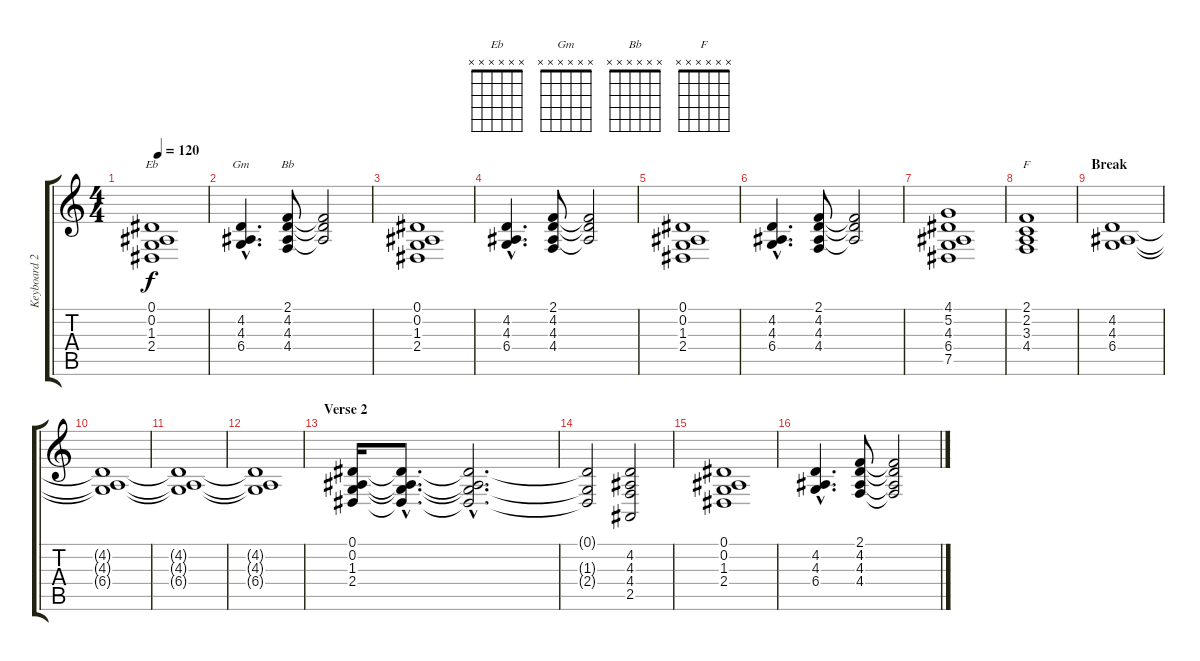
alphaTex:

\track ("Keyboard 2" "Keyboard 2") {instrument pad2warm}
\staff {score tabs}
\tuning (Eb4 Bb3 Gb3 Db3 Ab2 Eb2) {hide}
\chord ("Eb" x x x x x x)
\chord ("Gm" x x x x x x)
\chord ("Bb" x x x x x x)
\chord ("F" x x x x x x)
\ts (4 4)
\tempo 120
\clef g2
\ks c
(0.1 0.2 1.3 2.4).1{ch "Eb" dy f} |
(4.2{hac} 4.3{hac} 6.4{hac}).4{d ch "Gm"} (2.1 4.2 4.3 4.4).8{ch "Bb"} (2.1{t} 4.2{t} 4.3{t}).2 |
(0.1 0.2 1.3 2.4).1 |
(4.2{hac} 4.3{hac} 6.4{hac}).4{d} (2.1 4.2 4.3 4.4).8 (2.1{t} 4.2{t} 4.3{t}).2 |
(0.1 0.2 1.3 2.4).1 |
(4.2{hac} 4.3{hac} 6.4{hac}).4{d} (2.1 4.2 4.3 4.4).8 (2.1{t} 4.2{t} 4.3{t}).2 |
(4.1 5.2 4.3 6.4 7.5).1 |
(2.1 2.2 3.3 4.4).1{ch "F"} |
\section ("" "Break")
(4.2 4.3 6.4).1{volume 9} |
(4.2{t} 4.3{t} 6.4{t}).1 |
(4.2{t} 4.3{t} 6.4{t}).1 |
(4.2{t} 4.3{t} 6.4{t}).1 |
\section ("" "Verse 2")
(0.1 0.2 1.3 2.4).16{volume 3} (0.1{hac t} 0.2{hac t} 1.3{hac t} 2.4{hac t}).8{d volume 7} (0.1{hac t} 0.2{hac t} 1.3{hac t} 2.4{hac t}).2{d} |
(0.1{t} 1.3{t} 2.4{t}).2 (4.2 4.3 4.4 2.5).2 |
(0.1 0.2 1.3 2.4).1 |
(4.2{hac} 4.3{hac} 6.4{hac}).4{d} (2.1 4.2 4.3 4.4).8 (2.1{t} 4.2{t} 4.3{t} 4.4{t}).2
